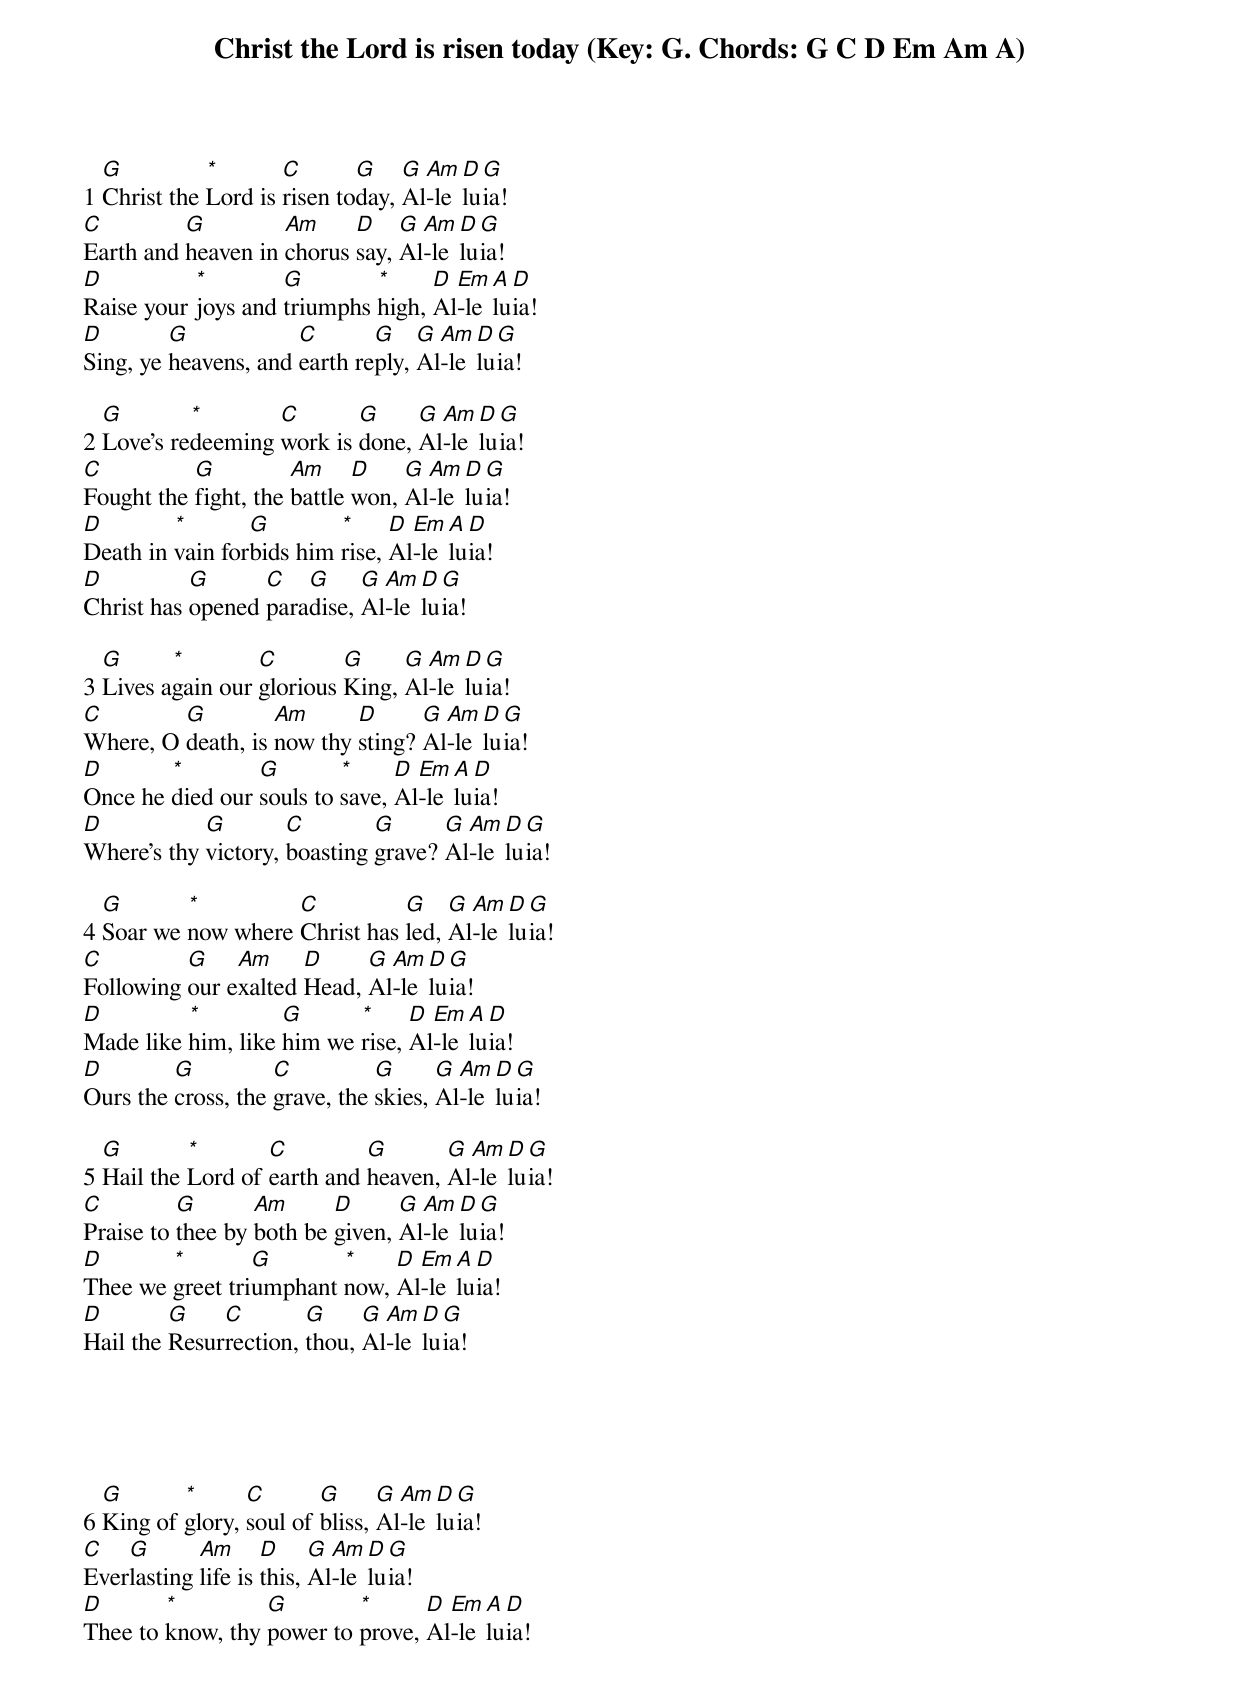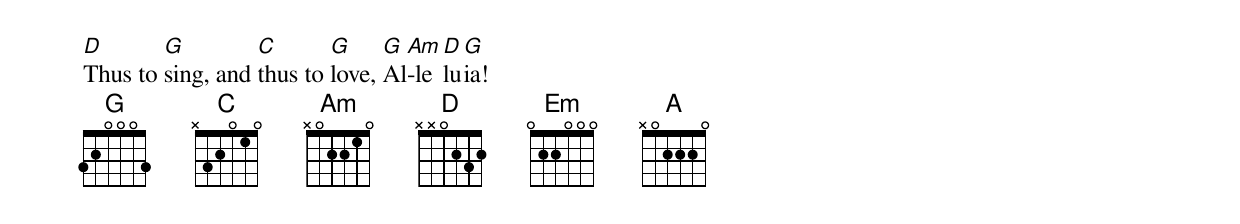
Christ the Lord is risen today (Key: G. Chords: G C D Em Am A)

  G          *       C       G    G Am D G
1 Christ the Lord is risen today, Al-leluia!
C         G         Am     D    G Am D G
Earth and heaven in chorus say, Al-leluia!
D          *        G        *     D Em A D
Raise your joys and triumphs high, Al-leluia!
D        G            C       G    G Am D G
Sing, ye heavens, and earth reply, Al-leluia!

  G        *       C       G     G Am D G
2 Love's redeeming work is done, Al-leluia!
C          G          Am     D    G Am D G
Fought the fight, the battle won, Al-leluia!
D        *       G        *     D Em A D
Death in vain forbids him rise, Al-leluia!
D          G      C   G     G Am D G
Christ has opened paradise, Al-leluia!

  G      *        C        G     G Am D G
3 Lives again our glorious King, Al-leluia!
C        G         Am      D      G Am D G
Where, O death, is now thy sting? Al-leluia!
D       *        G        *     D Em A D
Once he died our souls to save, Al-leluia!
D           G        C        G      G Am D G
Where's thy victory, boasting grave? Al-leluia!

  G       *         C          G    G Am D G
4 Soar we now where Christ has led, Al-leluia!
C         G    Am     D     G Am D G
Following our exalted Head, Al-leluia!
D         *         G      *     D Em A D
Made like him, like him we rise, Al-leluia!
D        G          C          G      G Am D G
Ours the cross, the grave, the skies, Al-leluia!

  G        *       C         G       G Am D G
5 Hail the Lord of earth and heaven, Al-leluia!
C         G       Am      D      G Am D G
Praise to thee by both be given, Al-leluia!
D       *        G       *    D Em A D
Thee we greet triumphant now, Al-leluia!
D        G    C        G     G Am D G
Hail the Resurrection, thou, Al-leluia!





  G       *      C       G      G Am D G
6 King of glory, soul of bliss, Al-leluia!
C   G       Am      D     G Am D G
Everlasting life is this, Al-leluia!
D       *         G        *      D Em A D
Thee to know, thy power to prove, Al-leluia!
D       G         C       G     G Am D G
Thus to sing, and thus to love, Al-leluia!
